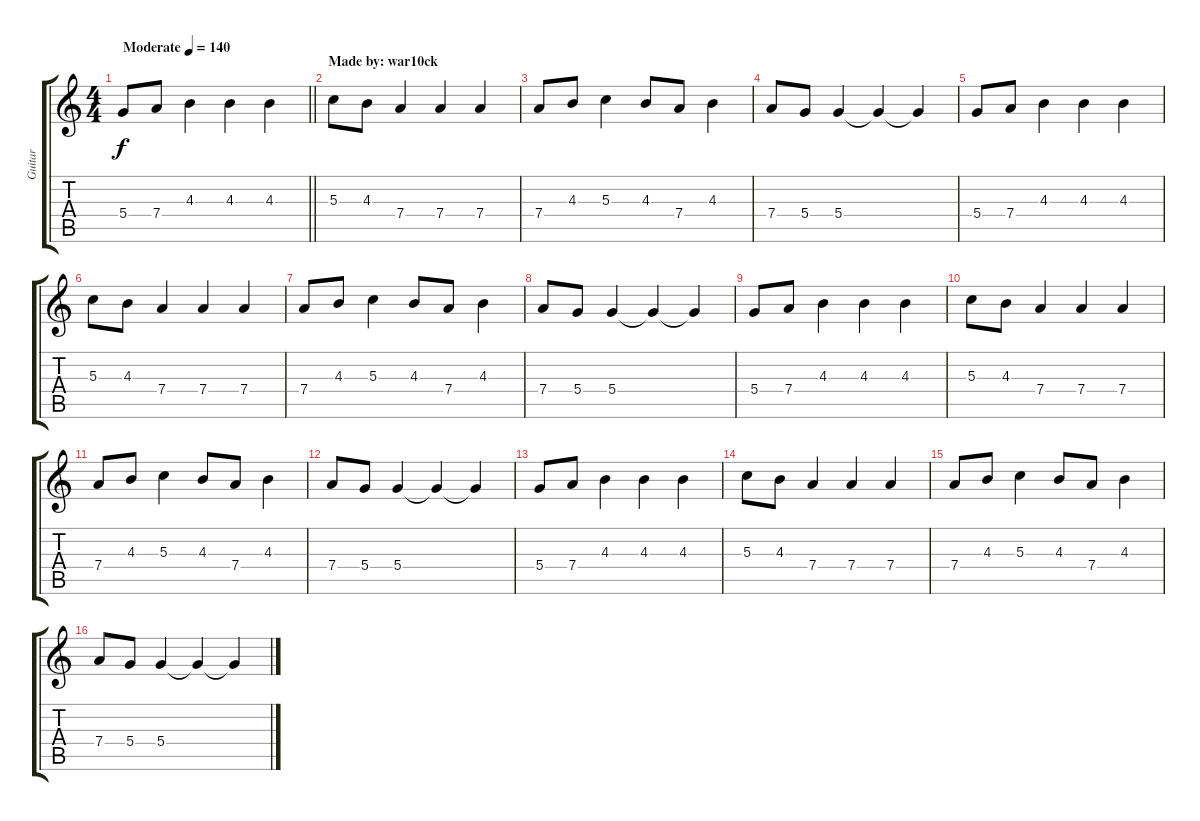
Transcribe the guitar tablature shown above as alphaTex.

\track ("Guitar" "Guitar") {instrument distortionguitar}
\staff {score tabs}
\tuning (E4 B3 G3 D3 A2 E2) {hide}
\ts (4 4)
\tempo (140 "Moderate")
\clef g2
\barLineRight lightlight
\ks c
5.4.8{dy f instrument distortionguitar} 7.4.8 4.3.4 4.3.4 4.3.4 |
\section ("" "Made by: war10ck")
5.3.8 4.3.8 7.4.4 7.4.4 7.4.4 |
7.4.8 4.3.8 5.3.4 4.3.8 7.4.8 4.3.4 |
7.4.8 5.4.8 5.4.4 5.4{t}.4 5.4{t}.4 |
5.4.8 7.4.8 4.3.4 4.3.4 4.3.4 |
5.3.8 4.3.8 7.4.4 7.4.4 7.4.4 |
7.4.8 4.3.8 5.3.4 4.3.8 7.4.8 4.3.4 |
7.4.8 5.4.8 5.4.4 5.4{t}.4 5.4{t}.4 |
5.4.8 7.4.8 4.3.4 4.3.4 4.3.4 |
5.3.8 4.3.8 7.4.4 7.4.4 7.4.4 |
7.4.8 4.3.8 5.3.4 4.3.8 7.4.8 4.3.4 |
7.4.8 5.4.8 5.4.4 5.4{t}.4 5.4{t}.4 |
5.4.8 7.4.8 4.3.4 4.3.4 4.3.4 |
5.3.8 4.3.8 7.4.4 7.4.4 7.4.4 |
7.4.8 4.3.8 5.3.4 4.3.8 7.4.8 4.3.4 |
7.4.8 5.4.8 5.4.4 5.4{t}.4 5.4{t}.4
